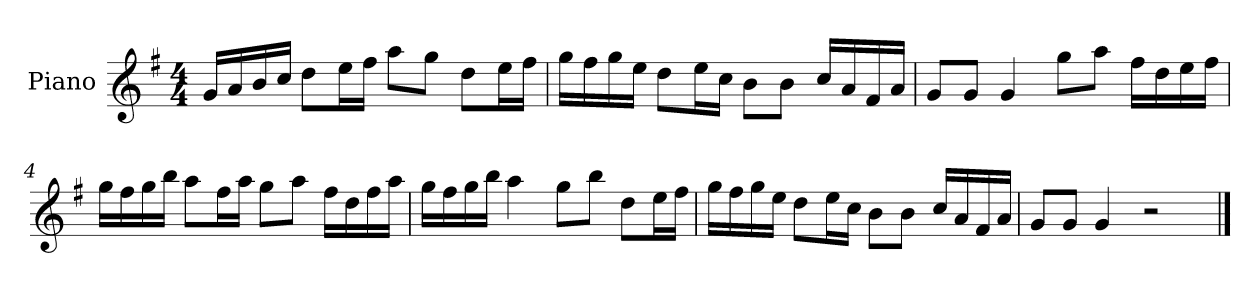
**kern
*part1
*staff1
*I"Piano
*I'P-no
*clefG2
*k[f#]
*M4/4
*MM90
=1
16g/LL
16a/
16b/
16cc/JJ
8dd\L
16ee\L
16ff#\JJ
8aa\L
8gg\J
8dd\L
16ee\L
16ff#\JJ
=2
16gg\LL
16ff#\
16gg\
16ee\JJ
8dd\L
16ee\L
16cc\JJ
8b\L
8b\J
16cc/LL
16a/
16f#/
16a/JJ
=3
8g/L
8g/J
4g/
8gg\L
8aa\J
16ff#\LL
16dd\
16ee\
16ff#\JJ
!!LO:LB:g=z
=4
16gg\LL
16ff#\
16gg\
16bb\JJ
8aa\L
16ff#\L
16aa\JJ
8gg\L
8aa\J
16ff#\LL
16dd\
16ff#\
16aa\JJ
=5
16gg\LL
16ff#\
16gg\
16bb\JJ
4aa\
8gg\L
8bb\J
8dd\L
16ee\L
16ff#\JJ
=6
16gg\LL
16ff#\
16gg\
16ee\JJ
8dd\L
16ee\L
16cc\JJ
8b\L
8b\J
16cc/LL
16a/
16f#/
16a/JJ
=7
8g/L
8g/J
4g/
2r
==
*-
